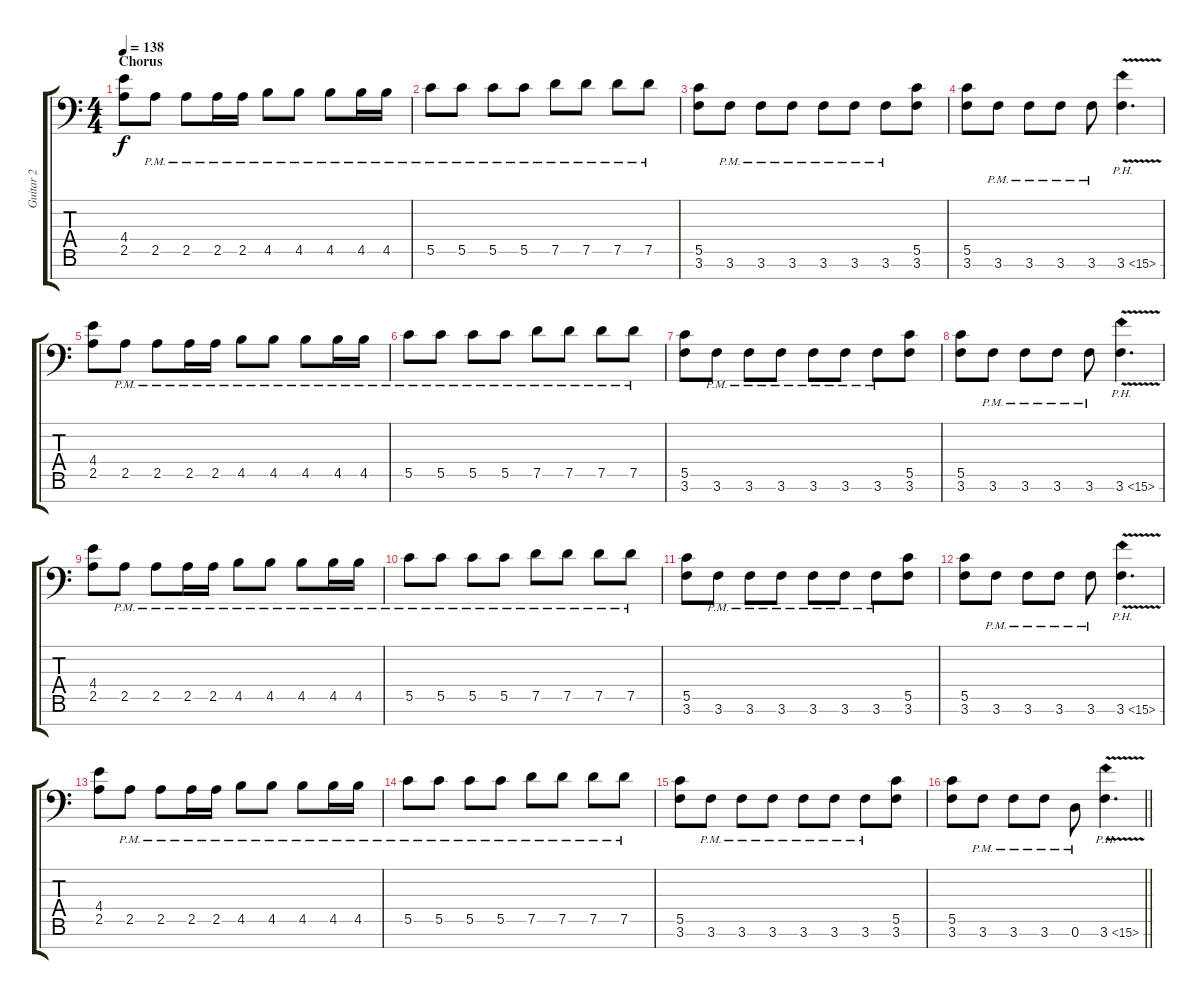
\track ("Guitar 2" "Guitar 2") {instrument overdrivenguitar}
\staff {score tabs}
\tuning (D4 A3 F3 C3 G2 D2 A1) {hide}
\ts (4 4)
\section ("" "Chorus")
\tempo 138
\clef f4
\ks c
(4.4 2.5).8{dy f instrument overdrivenguitar} 2.5{pm}.8 2.5{pm}.8 2.5{pm}.16 2.5{pm}.16 4.5{pm}.8 4.5{pm}.8 4.5{pm}.8 4.5{pm}.16 4.5{pm}.16 |
5.5{pm}.8 5.5{pm}.8 5.5{pm}.8 5.5{pm}.8 7.5{pm}.8 7.5{pm}.8 7.5{pm}.8 7.5{pm}.8 |
(5.5 3.6).8 3.6{pm}.8 3.6{pm}.8 3.6{pm}.8 3.6{pm}.8 3.6{pm}.8 3.6{pm}.8 (5.5 3.6).8 |
(5.5 3.6).8 3.6{pm}.8 3.6{pm}.8 3.6{pm}.8 3.6{pm}.8 3.6{ph 12 v}.4{d instrument guitarharmonics} |
(4.4 2.5).8{instrument overdrivenguitar} 2.5{pm}.8 2.5{pm}.8 2.5{pm}.16 2.5{pm}.16 4.5{pm}.8 4.5{pm}.8 4.5{pm}.8 4.5{pm}.16 4.5{pm}.16 |
5.5{pm}.8 5.5{pm}.8 5.5{pm}.8 5.5{pm}.8 7.5{pm}.8 7.5{pm}.8 7.5{pm}.8 7.5{pm}.8 |
(5.5 3.6).8 3.6{pm}.8 3.6{pm}.8 3.6{pm}.8 3.6{pm}.8 3.6{pm}.8 3.6{pm}.8 (5.5 3.6).8 |
(5.5 3.6).8 3.6{pm}.8 3.6{pm}.8 3.6{pm}.8 3.6{pm}.8 3.6{ph 12 v}.4{d instrument guitarharmonics} |
(4.4 2.5).8{instrument overdrivenguitar} 2.5{pm}.8 2.5{pm}.8 2.5{pm}.16 2.5{pm}.16 4.5{pm}.8 4.5{pm}.8 4.5{pm}.8 4.5{pm}.16 4.5{pm}.16 |
5.5{pm}.8 5.5{pm}.8 5.5{pm}.8 5.5{pm}.8 7.5{pm}.8 7.5{pm}.8 7.5{pm}.8 7.5{pm}.8 |
(5.5 3.6).8 3.6{pm}.8 3.6{pm}.8 3.6{pm}.8 3.6{pm}.8 3.6{pm}.8 3.6{pm}.8 (5.5 3.6).8 |
(5.5 3.6).8 3.6{pm}.8 3.6{pm}.8 3.6{pm}.8 3.6{pm}.8 3.6{ph 12 v}.4{d instrument guitarharmonics} |
(4.4 2.5).8{instrument overdrivenguitar} 2.5{pm}.8 2.5{pm}.8 2.5{pm}.16 2.5{pm}.16 4.5{pm}.8 4.5{pm}.8 4.5{pm}.8 4.5{pm}.16 4.5{pm}.16 |
5.5{pm}.8 5.5{pm}.8 5.5{pm}.8 5.5{pm}.8 7.5{pm}.8 7.5{pm}.8 7.5{pm}.8 7.5{pm}.8 |
(5.5 3.6).8 3.6{pm}.8 3.6{pm}.8 3.6{pm}.8 3.6{pm}.8 3.6{pm}.8 3.6{pm}.8 (5.5 3.6).8 |
\barLineRight lightlight
(5.5 3.6).8 3.6{pm}.8 3.6{pm}.8 3.6{pm}.8 0.6{pm}.8 3.6{ph 12 v}.4{d instrument guitarharmonics}
